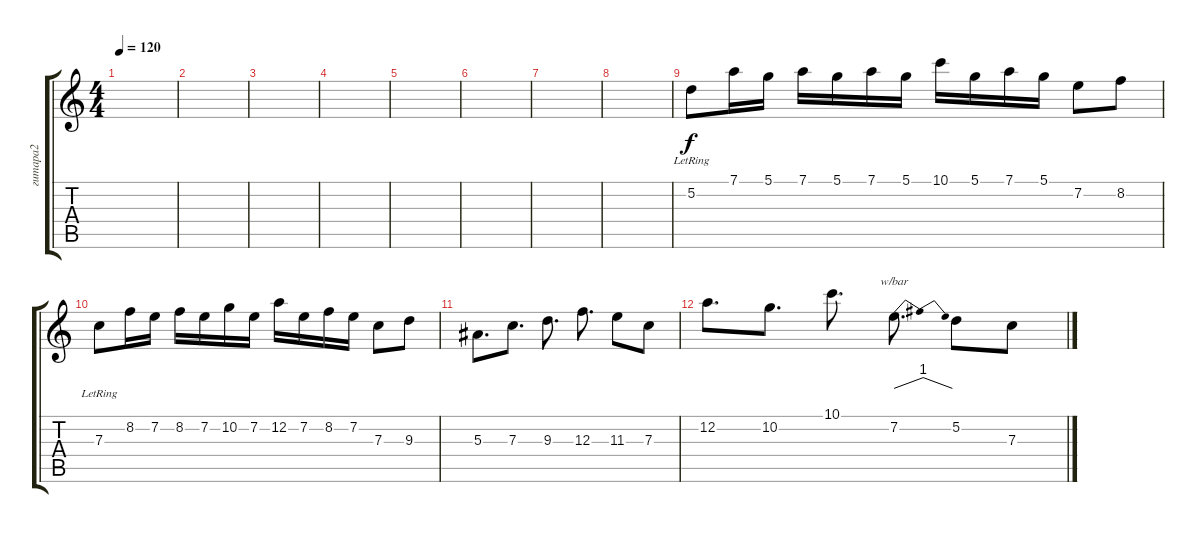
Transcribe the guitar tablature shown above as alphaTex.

\track ("гитара2" "гитара2") {instrument overdrivenguitar}
\staff {score tabs}
\tuning (D4 A3 F3 C3 G2 C2) {hide}
\ts (4 4)
\tempo 120
\clef g2
\ks c
|
|
|
|
|
|
|
|
5.2{lr}.8{dy f} 7.1.16 5.1.16 7.1.16 5.1.16 7.1.16 5.1.16 10.1.16 5.1.16 7.1.16 5.1.16 7.2.8 8.2.8 |
7.3{lr}.8 8.2.16 7.2.16 8.2.16 7.2.16 10.2.16 7.2.16 12.2.16 7.2.16 8.2.16 7.2.16 7.3.8 9.3.8 |
5.3.8{d} 7.3.8{d} 9.3.8{d} 12.3.8{d} 11.3.8 7.3.8 |
12.2.8{d} 10.2.8{d} 10.1.8{d} 7.2.8{d tbe (dip default 0 0 30 4 60 0)} 5.2.8 7.3.8
